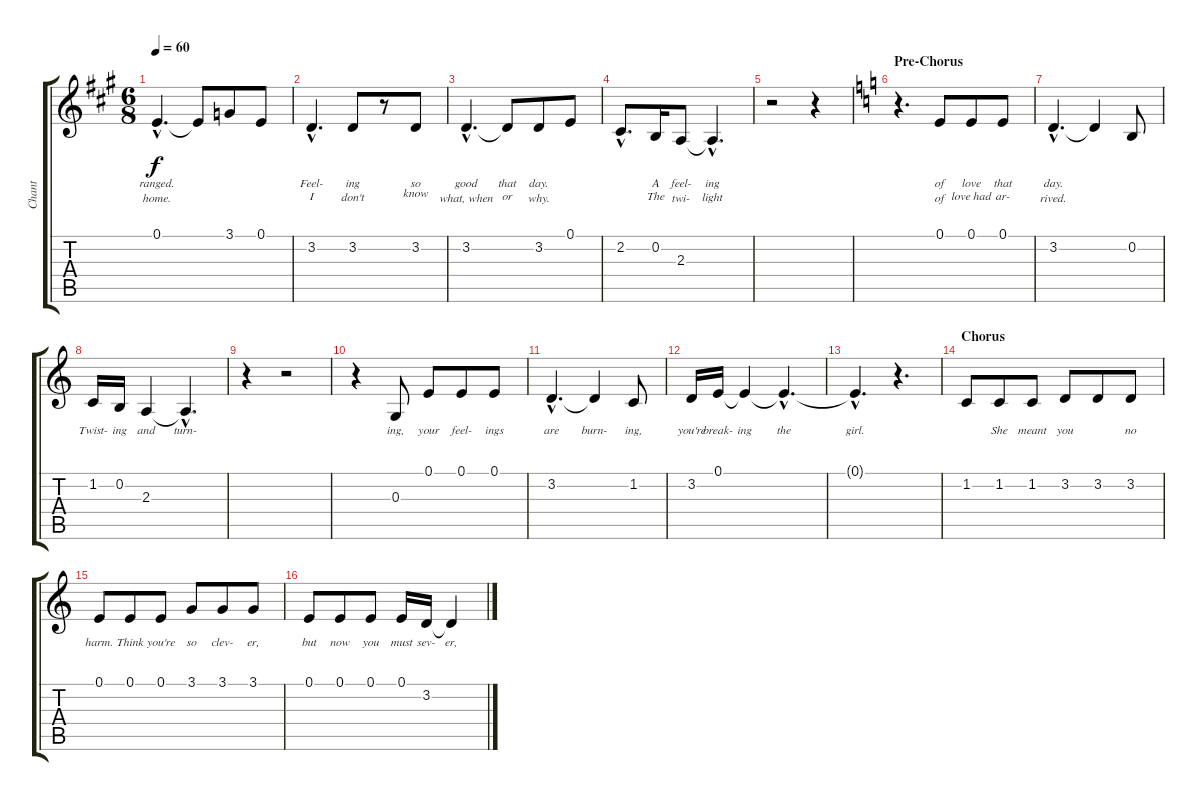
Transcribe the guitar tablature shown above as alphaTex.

\track ("Chant" "Chant") {instrument synthvoice}
\staff {score tabs}
\tuning (E4 B3 G3 D3 A2 E2) {hide}
\ts (6 8)
\tempo 60
\clef g2
\ks a
0.1{hac}.4{d lyrics (0 "ranged.") lyrics (1 "home.") lyrics (2 "") lyrics (3 "") lyrics (4 "") dy f} 0.1{t}.8{lyrics (0 "") lyrics (1 "") lyrics (2 "") lyrics (3 "") lyrics (4 "")} 3.1.8{lyrics (0 "") lyrics (1 "") lyrics (2 "") lyrics (3 "") lyrics (4 "")} 0.1.8{lyrics (0 "") lyrics (1 "") lyrics (2 "") lyrics (3 "") lyrics (4 "")} |
3.2{hac}.4{d lyrics (0 "Feel-") lyrics (1 "I") lyrics (2 "") lyrics (3 "") lyrics (4 "")} 3.2.8{lyrics (0 "ing") lyrics (1 "don't") lyrics (2 "") lyrics (3 "") lyrics (4 "")} r.8 3.2.8{lyrics (0 "so") lyrics (1 "know") lyrics (2 "") lyrics (3 "") lyrics (4 "")} |
3.2{hac}.4{d lyrics (0 "good") lyrics (1 "what, when") lyrics (2 "") lyrics (3 "") lyrics (4 "")} 3.2{t}.8{lyrics (0 "that") lyrics (1 "or") lyrics (2 "") lyrics (3 "") lyrics (4 "")} 3.2.8{lyrics (0 "day.") lyrics (1 "why.") lyrics (2 "") lyrics (3 "") lyrics (4 "")} 0.1.8{lyrics (0 "") lyrics (1 "") lyrics (2 "") lyrics (3 "") lyrics (4 "")} |
2.2{hac}.8{d lyrics (0 "") lyrics (1 "") lyrics (2 "") lyrics (3 "") lyrics (4 "")} 0.2.16{lyrics (0 "A") lyrics (1 "The") lyrics (2 "") lyrics (3 "") lyrics (4 "")} 2.3.8{lyrics (0 "feel-") lyrics (1 "twi-") lyrics (2 "") lyrics (3 "") lyrics (4 "")} 2.3{hac t}.4{d lyrics (0 "ing") lyrics (1 "light") lyrics (2 "") lyrics (3 "") lyrics (4 "")} |
r.2 r.4 |
\section ("" "Pre-Chorus")
\ks aminor
r.4{d} 0.1.8{lyrics (0 "of") lyrics (1 "of") lyrics (2 "") lyrics (3 "") lyrics (4 "")} 0.1.8{lyrics (0 "love") lyrics (1 "love had") lyrics (2 "") lyrics (3 "") lyrics (4 "")} 0.1.8{lyrics (0 "that") lyrics (1 "ar-") lyrics (2 "") lyrics (3 "") lyrics (4 "")} |
3.2{hac}.4{d lyrics (0 "day.") lyrics (1 "rived.") lyrics (2 "") lyrics (3 "") lyrics (4 "")} 3.2{t}.4{lyrics (0 "") lyrics (1 "") lyrics (2 "") lyrics (3 "") lyrics (4 "")} 0.2.8{lyrics (0 "") lyrics (1 "") lyrics (2 "") lyrics (3 "") lyrics (4 "")} |
1.2.16{lyrics (0 "Twist-") lyrics (1 "") lyrics (2 "") lyrics (3 "") lyrics (4 "")} 0.2.16{lyrics (0 "ing") lyrics (1 "") lyrics (2 "") lyrics (3 "") lyrics (4 "")} 2.3.4{lyrics (0 "and") lyrics (1 "") lyrics (2 "") lyrics (3 "") lyrics (4 "")} 2.3{hac t}.4{d lyrics (0 "turn-") lyrics (1 "") lyrics (2 "") lyrics (3 "") lyrics (4 "")} |
r.4 r.2 |
r.4 0.3.8{lyrics (0 "ing,") lyrics (1 "") lyrics (2 "") lyrics (3 "") lyrics (4 "")} 0.1.8{lyrics (0 "your") lyrics (1 "") lyrics (2 "") lyrics (3 "") lyrics (4 "")} 0.1.8{lyrics (0 "feel-") lyrics (1 "") lyrics (2 "") lyrics (3 "") lyrics (4 "")} 0.1.8{lyrics (0 "ings") lyrics (1 "") lyrics (2 "") lyrics (3 "") lyrics (4 "")} |
3.2{hac}.4{d lyrics (0 "are") lyrics (1 "") lyrics (2 "") lyrics (3 "") lyrics (4 "")} 3.2{t}.4{lyrics (0 "burn-") lyrics (1 "") lyrics (2 "") lyrics (3 "") lyrics (4 "")} 1.2.8{lyrics (0 "ing,") lyrics (1 "") lyrics (2 "") lyrics (3 "") lyrics (4 "")} |
3.2.16{lyrics (0 "you're") lyrics (1 "") lyrics (2 "") lyrics (3 "") lyrics (4 "")} 0.1.16{lyrics (0 "break-") lyrics (1 "") lyrics (2 "") lyrics (3 "") lyrics (4 "")} 0.1{t}.4{lyrics (0 "ing") lyrics (1 "") lyrics (2 "") lyrics (3 "") lyrics (4 "")} 0.1{hac t}.4{d lyrics (0 "the") lyrics (1 "") lyrics (2 "") lyrics (3 "") lyrics (4 "")} |
0.1{hac t}.4{d lyrics (0 "girl.") lyrics (1 "") lyrics (2 "") lyrics (3 "") lyrics (4 "")} r.4{d} |
\section ("" "Chorus")
1.2.8{lyrics (0 "") lyrics (1 "") lyrics (2 "") lyrics (3 "") lyrics (4 "")} 1.2.8{lyrics (0 "She") lyrics (1 "") lyrics (2 "") lyrics (3 "") lyrics (4 "")} 1.2.8{lyrics (0 "meant") lyrics (1 "") lyrics (2 "") lyrics (3 "") lyrics (4 "")} 3.2.8{lyrics (0 "you") lyrics (1 "") lyrics (2 "") lyrics (3 "") lyrics (4 "")} 3.2.8{lyrics (0 "") lyrics (1 "") lyrics (2 "") lyrics (3 "") lyrics (4 "")} 3.2.8{lyrics (0 "no") lyrics (1 "") lyrics (2 "") lyrics (3 "") lyrics (4 "")} |
0.1.8{lyrics (0 "harm.") lyrics (1 "") lyrics (2 "") lyrics (3 "") lyrics (4 "")} 0.1.8{lyrics (0 "Think") lyrics (1 "") lyrics (2 "") lyrics (3 "") lyrics (4 "")} 0.1.8{lyrics (0 "you're") lyrics (1 "") lyrics (2 "") lyrics (3 "") lyrics (4 "")} 3.1.8{lyrics (0 "so") lyrics (1 "") lyrics (2 "") lyrics (3 "") lyrics (4 "")} 3.1.8{lyrics (0 "clev-") lyrics (1 "") lyrics (2 "") lyrics (3 "") lyrics (4 "")} 3.1.8{lyrics (0 "er,") lyrics (1 "") lyrics (2 "") lyrics (3 "") lyrics (4 "")} |
0.1.8{lyrics (0 "but") lyrics (1 "") lyrics (2 "") lyrics (3 "") lyrics (4 "")} 0.1.8{lyrics (0 "now") lyrics (1 "") lyrics (2 "") lyrics (3 "") lyrics (4 "")} 0.1.8{lyrics (0 "you") lyrics (1 "") lyrics (2 "") lyrics (3 "") lyrics (4 "")} 0.1.16{lyrics (0 "must") lyrics (1 "") lyrics (2 "") lyrics (3 "") lyrics (4 "")} 3.2.16{lyrics (0 "sev-") lyrics (1 "") lyrics (2 "") lyrics (3 "") lyrics (4 "")} 3.2{t}.4{lyrics (0 "er,") lyrics (1 "") lyrics (2 "") lyrics (3 "") lyrics (4 "")}
